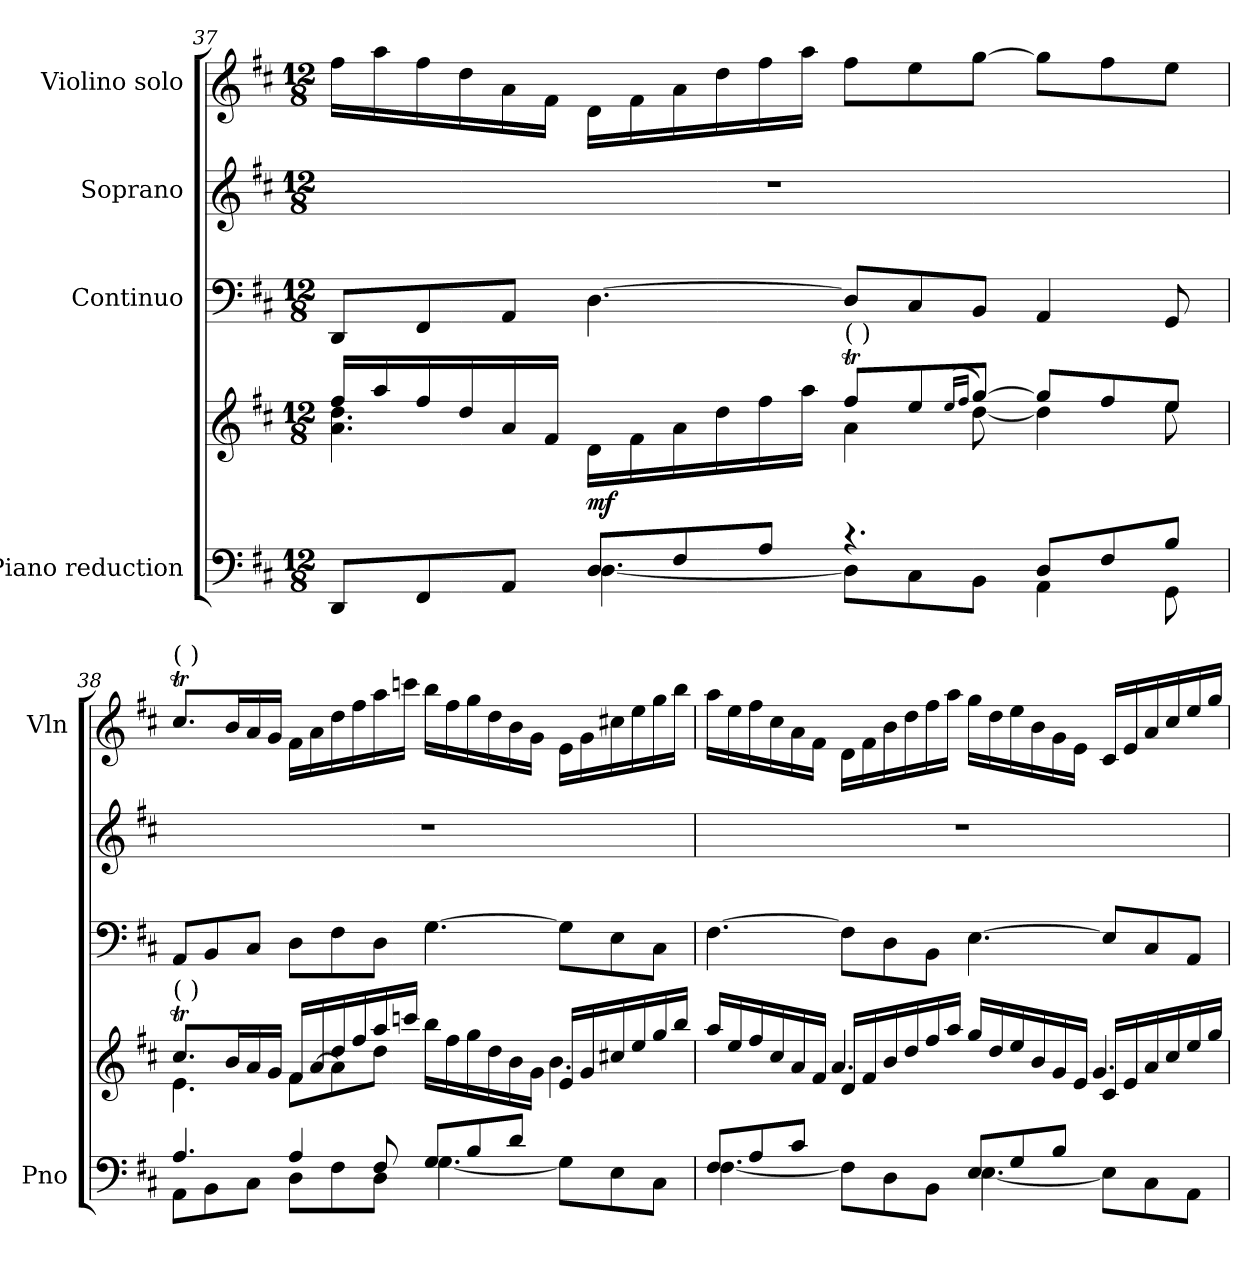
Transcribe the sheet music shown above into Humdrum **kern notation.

**kern	**kern	**dynam	**kern	**kern	**kern
*part4	*part4	*part4	*part3	*part2	*part1
*staff5	*staff4	*staff4/5	*staff3	*staff2	*staff1
*I"Piano reduction	*	*	*I"Continuo	*I"Soprano	*I"Violino solo
*I'Pno	*	*	*	*	*I'Vln
*clefF4	*clefG2	*	*clefF4	*clefG2	*clefG2
*k[f#c#]	*k[f#c#]	*	*k[f#c#]	*k[f#c#]	*k[f#c#]
*M12/8	*M12/8	*	*M12/8	*M12/8	*M12/8
=37	=37	=37	=37	=37	=37
*^	*^	*	*	*	*
8DD/L	4.ryy	16ff#/LL	4.a\ 4.dd\	.	8DD/L	1.r	16ff#\LL
.	.	16aa/	.	.	.	.	16aa\
8FF#/	.	16ff#/	.	.	8FF#/	.	16ff#\
.	.	16dd/	.	.	.	.	16dd\
8AA/J	.	16a/	.	.	8AA/J	.	16a\
.	.	16f#/JJ	.	.	.	.	16f#\JJ
!	!	!	!	!LO:DY:b	!	!	!
8D/L	[4.D\	16d\LL	4.ryy	mf	[4.D\	.	16d\LL
.	.	16f#\	.	.	.	.	16f#\
8F#/	.	16a\	.	.	.	.	16a\
.	.	16dd\	.	.	.	.	16dd\
8A/J	.	16ff#\	.	.	.	.	16ff#\
.	.	16aa\JJ	.	.	.	.	16aa\JJ
!	!	!LO:TX:a:t=(    )	!	!	!	!	!
4.r	8D\L]	8ff#t/L	4a\	.	8D/L]	.	8ff#\L
.	8C#\	8ee/	.	.	8C#/	.	8ee\
.	.	(16qee/LL	.	.	.	.	.
.	.	16qff#/JJ	.	.	.	.	.
.	8BB\J	[8gg/J)	[8dd\	.	8BB/J	.	[8gg\J
8D/L	4AA\	8gg/L]	4dd\]	.	4AA/	.	8gg\L]
8F#/	.	8ff#/	.	.	.	.	8ff#\
8B/J	8GG\	8ee/J	8ee\	.	8GG/	.	8ee\J
=38	=38	=38	=38	=38	=38	=38	=38
!	!	!	!	!	!	!	!LO:TX:a:t=(    )
!	!	!LO:TX:a:t=(    )	!	!	!	!	!
4.A/	8AA\L	8.cc#t/L	4.e\	.	8AA/L	1.r	8.cc#t/L
.	8BB\	.	.	.	8BB/	.	.
.	.	16b/L	.	.	.	.	16b/L
.	8C#\J	16a/	.	.	8C#/J	.	16a/
.	.	16g/JJ	.	.	.	.	16g/JJ
4A/	8D\L	16f#/LL	8f#\L	.	8D\L	.	16f#\LL
.	.	[<16a/	.	.	.	.	16a\
.	8F#\	16dd/	8a\]	.	8F#\	.	16dd\
.	.	16ff#/	.	.	.	.	16ff#\
8F#/	8D\J	16aa/	8dd\J	.	8D\J	.	16aa\
.	.	16cccn/JJ	.	.	.	.	16cccn\JJ
8G/L	[4.G\	16bb\LL	4.ryy	.	[4.G\	.	16bb\LL
.	.	16ff#\	.	.	.	.	16ff#\
8B/	.	16gg\	.	.	.	.	16gg\
.	.	16dd\	.	.	.	.	16dd\
8d/J	.	16b\	.	.	.	.	16b\
.	.	16g\JJ	.	.	.	.	16g\JJ
4.ryy	8G\L]	16e/LL	4.b\	.	8G\L]	.	16e\LL
.	.	16g/	.	.	.	.	16g\
.	8E\	16cc#X/	.	.	8E\	.	16cc#X\
.	.	16ee/	.	.	.	.	16ee\
.	8C#\J	16gg/	.	.	8C#\J	.	16gg\
.	.	16bb/JJ	.	.	.	.	16bb\JJ
!!LO:LB:g=z
=39	=39	=39	=39	=39	=39	=39	=39
8F#/L	[4.F#\	16aa/LL	4.ryy	.	[4.F#\	1.r	16aa\LL
.	.	16ee/	.	.	.	.	16ee\
8A/	.	16ff#/	.	.	.	.	16ff#\
.	.	16cc#/	.	.	.	.	16cc#\
8c#/J	.	16a/	.	.	.	.	16a\
.	.	16f#/JJ	.	.	.	.	16f#\JJ
4.ryy	8F#\L]	16d/LL	4.a/	.	8F#\L]	.	16d\LL
.	.	16f#/	.	.	.	.	16f#\
.	8D\	16b/	.	.	8D\	.	16b\
.	.	16dd/	.	.	.	.	16dd\
.	8BB\J	16ff#/	.	.	8BB\J	.	16ff#\
.	.	16aa/JJ	.	.	.	.	16aa\JJ
8E/L	[4.E\	16gg/LL	4.ryy	.	[4.E\	.	16gg\LL
.	.	16dd/	.	.	.	.	16dd\
8G/	.	16ee/	.	.	.	.	16ee\
.	.	16b/	.	.	.	.	16b\
8B/J	.	16g/	.	.	.	.	16g\
.	.	16e/JJ	.	.	.	.	16e\JJ
4.ryy	8E\L]	16c#/LL	4.g/	.	8E/L]	.	16c#/LL
.	.	16e/	.	.	.	.	16e/
.	8C#\	16a/	.	.	8C#/	.	16a/
.	.	16cc#/	.	.	.	.	16cc#/
.	8AA\J	16ee/	.	.	8AA/J	.	16ee/
.	.	16gg/JJ	.	.	.	.	16gg/JJ
*v	*v	*	*	*	*	*	*
*	*v	*v	*	*	*	*
=	=	=	=	=	=
*-	*-	*-	*-	*-	*-
